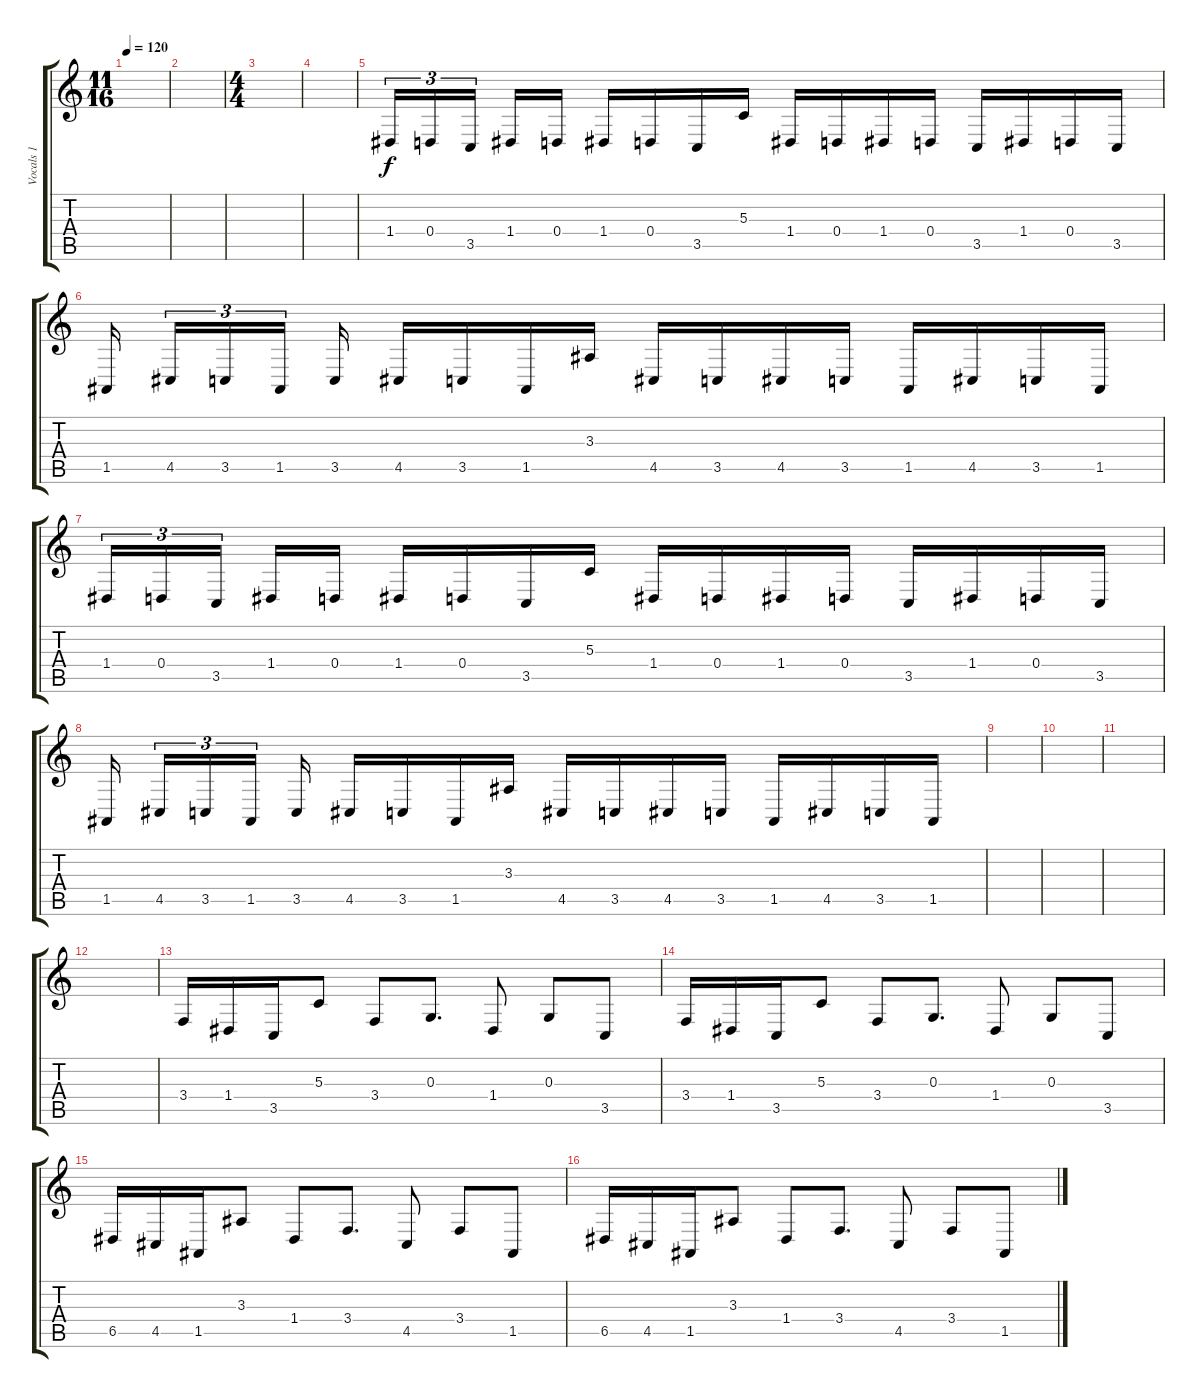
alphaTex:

\track ("Vocals 1" "Vocals 1") {instrument vibraphone}
\staff {score tabs}
\tuning (E4 B3 G3 D3 A2 E2) {hide}
\ts (11 16)
\tempo 120
\clef g2
\ks c
|
|
\ts (4 4)
|
|
1.4.16{tu (3 2)} 0.4.16{tu (3 2)} 3.5.16{tu (3 2) beam splitsecondary} 1.4.16 0.4.16 1.4.16 0.4.16 3.5.16 5.3.16 1.4.16 0.4.16 1.4.16 0.4.16 3.5.16 1.4.16 0.4.16 3.5.16 |
1.5.16{beam splitsecondary} 4.5.16{tu (3 2)} 3.5.16{tu (3 2)} 1.5.16{tu (3 2) beam splitsecondary} 3.5.16 4.5.16 3.5.16 1.5.16 3.3.16 4.5.16 3.5.16 4.5.16 3.5.16 1.5.16 4.5.16 3.5.16 1.5.16 |
1.4.16{tu (3 2)} 0.4.16{tu (3 2)} 3.5.16{tu (3 2) beam splitsecondary} 1.4.16 0.4.16 1.4.16 0.4.16 3.5.16 5.3.16 1.4.16 0.4.16 1.4.16 0.4.16 3.5.16 1.4.16 0.4.16 3.5.16 |
1.5.16{beam splitsecondary} 4.5.16{tu (3 2)} 3.5.16{tu (3 2)} 1.5.16{tu (3 2) beam splitsecondary} 3.5.16 4.5.16 3.5.16 1.5.16 3.3.16 4.5.16 3.5.16 4.5.16 3.5.16 1.5.16 4.5.16 3.5.16 1.5.16 |
|
|
|
|
3.4.16 1.4.16 3.5.16 5.3.8 3.4.8 0.3.8{d} 1.4.8 0.3.8 3.5.8 |
3.4.16 1.4.16 3.5.16 5.3.8 3.4.8 0.3.8{d} 1.4.8 0.3.8 3.5.8 |
6.5.16 4.5.16 1.5.16 3.3.8 1.4.8 3.4.8{d} 4.5.8 3.4.8 1.5.8 |
6.5.16 4.5.16 1.5.16 3.3.8 1.4.8 3.4.8{d} 4.5.8 3.4.8 1.5.8
